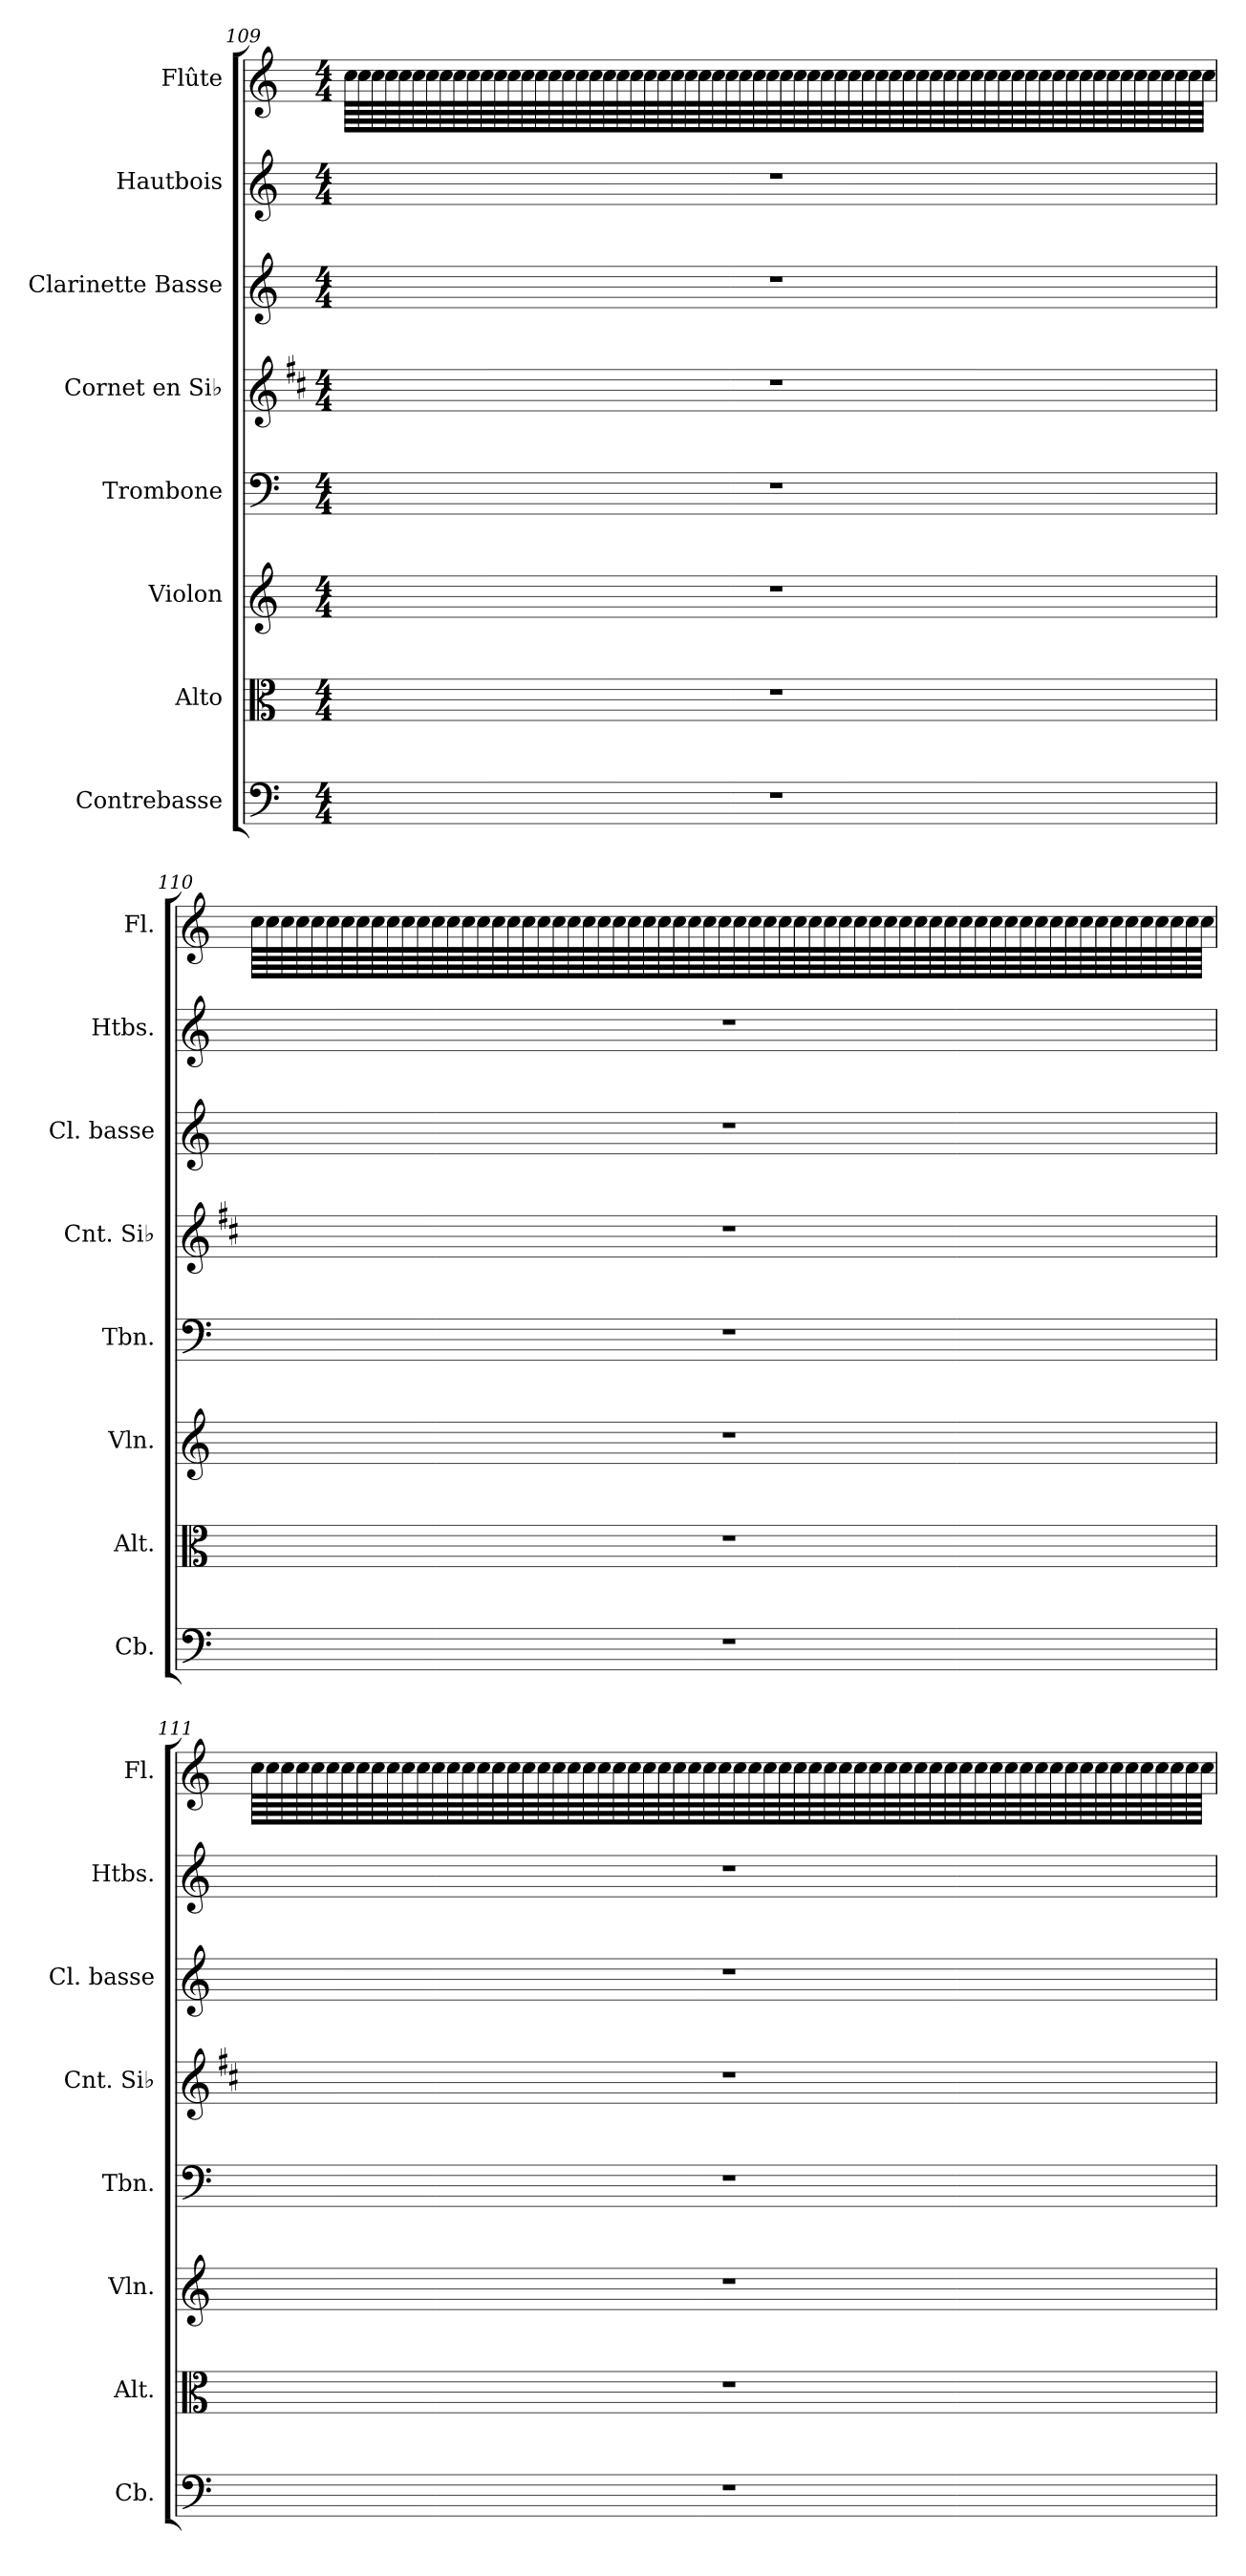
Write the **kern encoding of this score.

**kern	**kern	**kern	**kern	**kern	**kern	**kern	**kern
*part8	*part7	*part6	*part5	*part4	*part3	*part2	*part1
*staff8	*staff7	*staff6	*staff5	*staff4	*staff3	*staff2	*staff1
*I"Contrebasse	*I"Alto	*I"Violon	*I"Trombone	*I"Cornet en Si♭	*I"Clarinette Basse	*I"Hautbois	*I"Flûte
*I'Cb.	*I'Alt.	*I'Vln.	*I'Tbn.	*I'Cnt. Si♭	*I'Cl. basse	*I'Htbs.	*I'Fl.
!!LO:PB:g=z
*clefF4	*clefC3	*clefG2	*clefF4	*clefG2	*clefG2	*clefG2	*clefG2
*ITrd7c12	*	*	*	*ITrd1c2	*ITrd8c14	*	*
*k[]	*k[]	*k[]	*k[]	*k[]	*k[]	*k[]	*k[]
*M4/4	*M4/4	*M4/4	*M4/4	*M4/4	*M4/4	*M4/4	*M4/4
=109	=109	=109	=109	=109	=109	=109	=109
1r	1r	1r	1r	1r	1r	1r	64cc\LLLL
.	.	.	.	.	.	.	64cc\
.	.	.	.	.	.	.	64cc\
.	.	.	.	.	.	.	64cc\
.	.	.	.	.	.	.	64cc\
.	.	.	.	.	.	.	64cc\
.	.	.	.	.	.	.	64cc\
.	.	.	.	.	.	.	64cc\
.	.	.	.	.	.	.	64cc\
.	.	.	.	.	.	.	64cc\
.	.	.	.	.	.	.	64cc\
.	.	.	.	.	.	.	64cc\
.	.	.	.	.	.	.	64cc\
.	.	.	.	.	.	.	64cc\
.	.	.	.	.	.	.	64cc\
.	.	.	.	.	.	.	64cc\
.	.	.	.	.	.	.	64cc\
.	.	.	.	.	.	.	64cc\
.	.	.	.	.	.	.	64cc\
.	.	.	.	.	.	.	64cc\
.	.	.	.	.	.	.	64cc\
.	.	.	.	.	.	.	64cc\
.	.	.	.	.	.	.	64cc\
.	.	.	.	.	.	.	64cc\
.	.	.	.	.	.	.	64cc\
.	.	.	.	.	.	.	64cc\
.	.	.	.	.	.	.	64cc\
.	.	.	.	.	.	.	64cc\
.	.	.	.	.	.	.	64cc\
.	.	.	.	.	.	.	64cc\
.	.	.	.	.	.	.	64cc\
.	.	.	.	.	.	.	64cc\
.	.	.	.	.	.	.	64cc\
.	.	.	.	.	.	.	64cc\
.	.	.	.	.	.	.	64cc\
.	.	.	.	.	.	.	64cc\
.	.	.	.	.	.	.	64cc\
.	.	.	.	.	.	.	64cc\
.	.	.	.	.	.	.	64cc\
.	.	.	.	.	.	.	64cc\
.	.	.	.	.	.	.	64cc\
.	.	.	.	.	.	.	64cc\
.	.	.	.	.	.	.	64cc\
.	.	.	.	.	.	.	64cc\
.	.	.	.	.	.	.	64cc\
.	.	.	.	.	.	.	64cc\
.	.	.	.	.	.	.	64cc\
.	.	.	.	.	.	.	64cc\
.	.	.	.	.	.	.	64cc\
.	.	.	.	.	.	.	64cc\
.	.	.	.	.	.	.	64cc\
.	.	.	.	.	.	.	64cc\
.	.	.	.	.	.	.	64cc\
.	.	.	.	.	.	.	64cc\
.	.	.	.	.	.	.	64cc\
.	.	.	.	.	.	.	64cc\
.	.	.	.	.	.	.	64cc\
.	.	.	.	.	.	.	64cc\
.	.	.	.	.	.	.	64cc\
.	.	.	.	.	.	.	64cc\
.	.	.	.	.	.	.	64cc\
.	.	.	.	.	.	.	64cc\
.	.	.	.	.	.	.	64cc\
.	.	.	.	.	.	.	64cc\JJJJ
!!LO:PB:g=z
=110	=110	=110	=110	=110	=110	=110	=110
1r	1r	1r	1r	1r	1r	1r	64cc\LLLL
.	.	.	.	.	.	.	64cc\
.	.	.	.	.	.	.	64cc\
.	.	.	.	.	.	.	64cc\
.	.	.	.	.	.	.	64cc\
.	.	.	.	.	.	.	64cc\
.	.	.	.	.	.	.	64cc\
.	.	.	.	.	.	.	64cc\
.	.	.	.	.	.	.	64cc\
.	.	.	.	.	.	.	64cc\
.	.	.	.	.	.	.	64cc\
.	.	.	.	.	.	.	64cc\
.	.	.	.	.	.	.	64cc\
.	.	.	.	.	.	.	64cc\
.	.	.	.	.	.	.	64cc\
.	.	.	.	.	.	.	64cc\
.	.	.	.	.	.	.	64cc\
.	.	.	.	.	.	.	64cc\
.	.	.	.	.	.	.	64cc\
.	.	.	.	.	.	.	64cc\
.	.	.	.	.	.	.	64cc\
.	.	.	.	.	.	.	64cc\
.	.	.	.	.	.	.	64cc\
.	.	.	.	.	.	.	64cc\
.	.	.	.	.	.	.	64cc\
.	.	.	.	.	.	.	64cc\
.	.	.	.	.	.	.	64cc\
.	.	.	.	.	.	.	64cc\
.	.	.	.	.	.	.	64cc\
.	.	.	.	.	.	.	64cc\
.	.	.	.	.	.	.	64cc\
.	.	.	.	.	.	.	64cc\
.	.	.	.	.	.	.	64cc\
.	.	.	.	.	.	.	64cc\
.	.	.	.	.	.	.	64cc\
.	.	.	.	.	.	.	64cc\
.	.	.	.	.	.	.	64cc\
.	.	.	.	.	.	.	64cc\
.	.	.	.	.	.	.	64cc\
.	.	.	.	.	.	.	64cc\
.	.	.	.	.	.	.	64cc\
.	.	.	.	.	.	.	64cc\
.	.	.	.	.	.	.	64cc\
.	.	.	.	.	.	.	64cc\
.	.	.	.	.	.	.	64cc\
.	.	.	.	.	.	.	64cc\
.	.	.	.	.	.	.	64cc\
.	.	.	.	.	.	.	64cc\
.	.	.	.	.	.	.	64cc\
.	.	.	.	.	.	.	64cc\
.	.	.	.	.	.	.	64cc\
.	.	.	.	.	.	.	64cc\
.	.	.	.	.	.	.	64cc\
.	.	.	.	.	.	.	64cc\
.	.	.	.	.	.	.	64cc\
.	.	.	.	.	.	.	64cc\
.	.	.	.	.	.	.	64cc\
.	.	.	.	.	.	.	64cc\
.	.	.	.	.	.	.	64cc\
.	.	.	.	.	.	.	64cc\
.	.	.	.	.	.	.	64cc\
.	.	.	.	.	.	.	64cc\
.	.	.	.	.	.	.	64cc\
.	.	.	.	.	.	.	64cc\JJJJ
!!LO:PB:g=z
=111	=111	=111	=111	=111	=111	=111	=111
1r	1r	1r	1r	1r	1r	1r	64cc\LLLL
.	.	.	.	.	.	.	64cc\
.	.	.	.	.	.	.	64cc\
.	.	.	.	.	.	.	64cc\
.	.	.	.	.	.	.	64cc\
.	.	.	.	.	.	.	64cc\
.	.	.	.	.	.	.	64cc\
.	.	.	.	.	.	.	64cc\
.	.	.	.	.	.	.	64cc\
.	.	.	.	.	.	.	64cc\
.	.	.	.	.	.	.	64cc\
.	.	.	.	.	.	.	64cc\
.	.	.	.	.	.	.	64cc\
.	.	.	.	.	.	.	64cc\
.	.	.	.	.	.	.	64cc\
.	.	.	.	.	.	.	64cc\
.	.	.	.	.	.	.	64cc\
.	.	.	.	.	.	.	64cc\
.	.	.	.	.	.	.	64cc\
.	.	.	.	.	.	.	64cc\
.	.	.	.	.	.	.	64cc\
.	.	.	.	.	.	.	64cc\
.	.	.	.	.	.	.	64cc\
.	.	.	.	.	.	.	64cc\
.	.	.	.	.	.	.	64cc\
.	.	.	.	.	.	.	64cc\
.	.	.	.	.	.	.	64cc\
.	.	.	.	.	.	.	64cc\
.	.	.	.	.	.	.	64cc\
.	.	.	.	.	.	.	64cc\
.	.	.	.	.	.	.	64cc\
.	.	.	.	.	.	.	64cc\
.	.	.	.	.	.	.	64cc\
.	.	.	.	.	.	.	64cc\
.	.	.	.	.	.	.	64cc\
.	.	.	.	.	.	.	64cc\
.	.	.	.	.	.	.	64cc\
.	.	.	.	.	.	.	64cc\
.	.	.	.	.	.	.	64cc\
.	.	.	.	.	.	.	64cc\
.	.	.	.	.	.	.	64cc\
.	.	.	.	.	.	.	64cc\
.	.	.	.	.	.	.	64cc\
.	.	.	.	.	.	.	64cc\
.	.	.	.	.	.	.	64cc\
.	.	.	.	.	.	.	64cc\
.	.	.	.	.	.	.	64cc\
.	.	.	.	.	.	.	64cc\
.	.	.	.	.	.	.	64cc\
.	.	.	.	.	.	.	64cc\
.	.	.	.	.	.	.	64cc\
.	.	.	.	.	.	.	64cc\
.	.	.	.	.	.	.	64cc\
.	.	.	.	.	.	.	64cc\
.	.	.	.	.	.	.	64cc\
.	.	.	.	.	.	.	64cc\
.	.	.	.	.	.	.	64cc\
.	.	.	.	.	.	.	64cc\
.	.	.	.	.	.	.	64cc\
.	.	.	.	.	.	.	64cc\
.	.	.	.	.	.	.	64cc\
.	.	.	.	.	.	.	64cc\
.	.	.	.	.	.	.	64cc\
.	.	.	.	.	.	.	64cc\JJJJ
=	=	=	=	=	=	=	=
*-	*-	*-	*-	*-	*-	*-	*-
